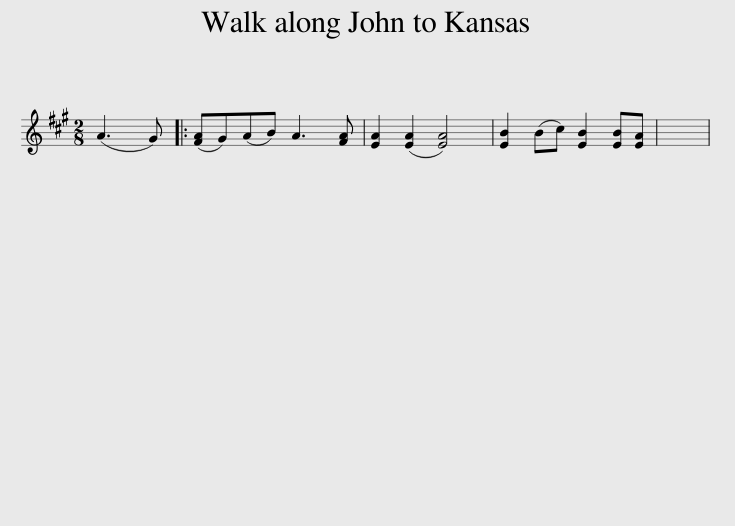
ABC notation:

X:1
L:1/8
M:2/8
I:linebreak $
K:A
V:1 treble
V:1
 (A3 G) |: ([FA]G)(AB) A3 [FA] | [EA]2 ([EA]2 [EA]4) | [EB]2 (Bc) [EB]2 [EB][EA] | x2 | %5
